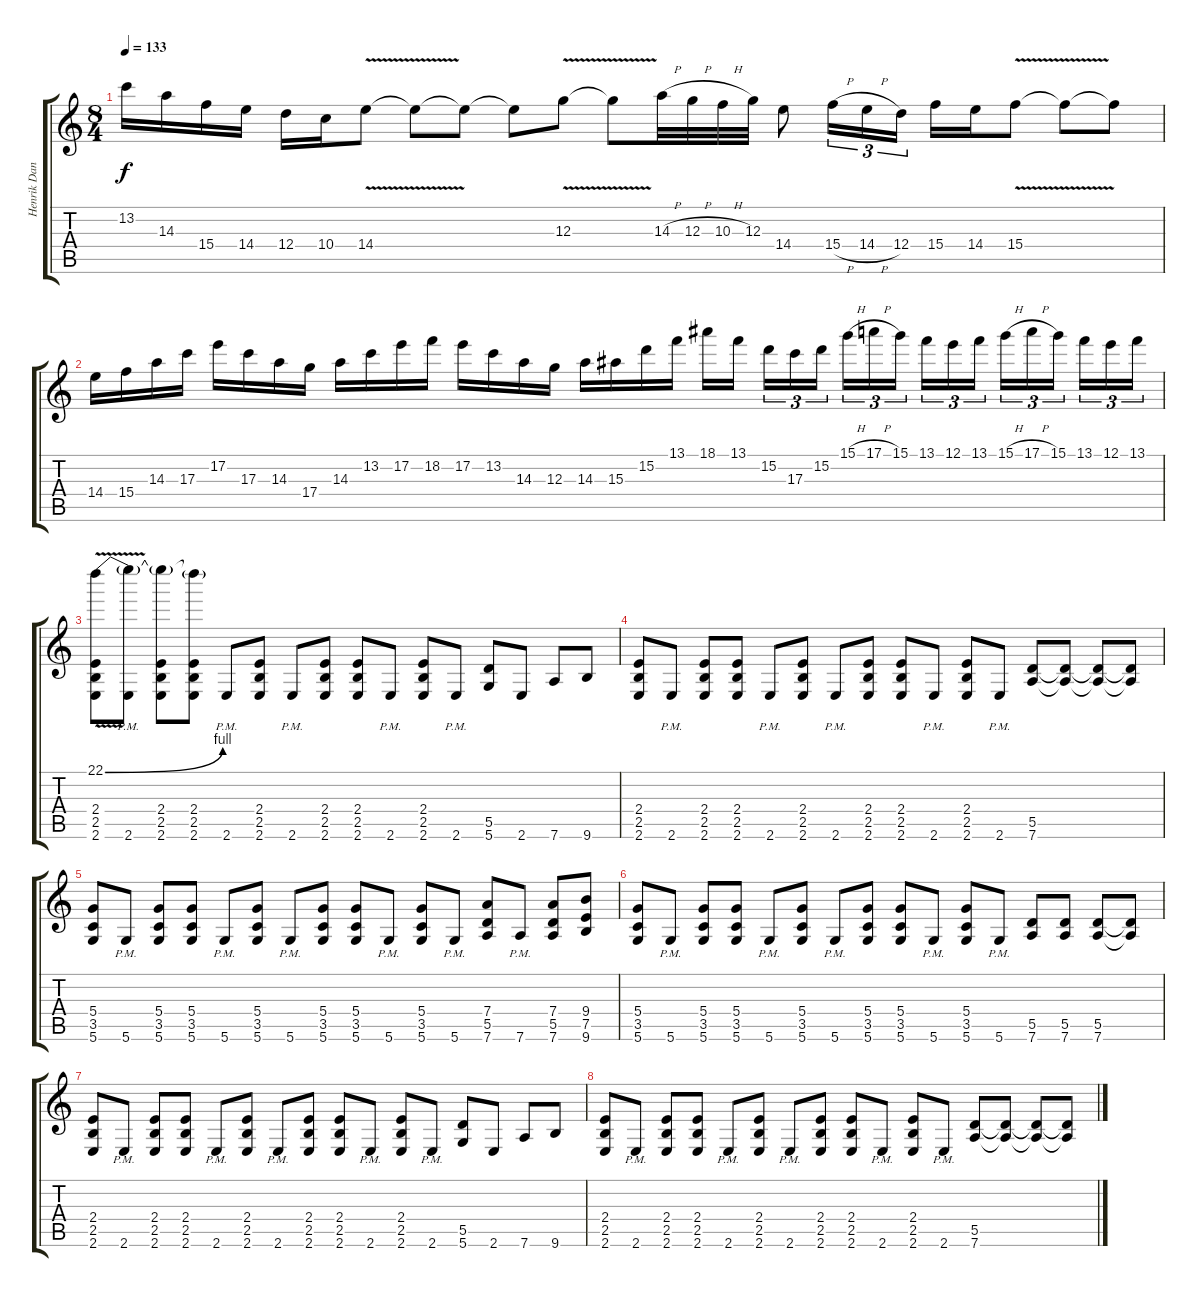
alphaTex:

\track ("Henrik Danhage" "Henrik Dan") {instrument distortionguitar}
\staff {score tabs}
\tuning (E4 B3 G3 D3 A2 D2) {hide}
\ts (8 4)
\tempo 133
\clef g2
\ks c
13.2.16{dy f} 14.3.16 15.4.16 14.4.16 12.4.16 10.4.16 14.4{v}.8 14.4{t}.8 14.4{t}.8 14.4{t}.8 12.3{v}.8 12.3{t}.8 14.3{h}.32 12.3{h}.32 10.3{h}.32 12.3.32 14.4.8 15.4{h}.16{tu (3 2)} 14.4{h}.16{tu (3 2)} 12.4.16{tu (3 2)} 15.4.16 14.4.16 15.4{v}.8 15.4{t}.8 15.4{t}.8 |
14.4.16 15.4.16 14.3.16 17.3.16 17.2.16 17.3.16 14.3.16 17.4.16 14.3.16 13.2.16 17.2.16 18.2.16 17.2.16 13.2.16 14.3.16 12.3.16 14.3.16 15.3.16 15.2.16 13.1.16 18.1.16 13.1.16{beam splitsecondary} 15.2.16{tu (3 2)} 17.3.16{tu (3 2)} 15.2.16{tu (3 2)} 15.1{h}.16{tu (3 2)} 17.1{h}.16{tu (3 2)} 15.1.16{tu (3 2) beam splitsecondary} 13.1.16{tu (3 2)} 12.1.16{tu (3 2)} 13.1.16{tu (3 2)} 15.1{h}.16{tu (3 2)} 17.1{h}.16{tu (3 2)} 15.1.16{tu (3 2) beam splitsecondary} 13.1.16{tu (3 2)} 12.1.16{tu (3 2)} 13.1.16{tu (3 2)} |
(22.1{be (bend 0 0 60 4) v} 2.4 2.5 2.6).8 (22.1{t} 2.6{pm}).8 (22.1{t} 2.4 2.5 2.6).8 (22.1{t} 2.4 2.5 2.6).8 2.6{pm}.8 (2.4 2.5 2.6).8 2.6{pm}.8 (2.4 2.5 2.6).8 (2.4 2.5 2.6).8 2.6{pm}.8 (2.4 2.5 2.6).8 2.6{pm}.8 (5.5 5.6).8 2.6.8 7.6.8 9.6.8 |
(2.4 2.5 2.6).8 2.6{pm}.8 (2.4 2.5 2.6).8 (2.4 2.5 2.6).8 2.6{pm}.8 (2.4 2.5 2.6).8 2.6{pm}.8 (2.4 2.5 2.6).8 (2.4 2.5 2.6).8 2.6{pm}.8 (2.4 2.5 2.6).8 2.6{pm}.8 (5.5 7.6).8 (5.5{t} 7.6{t}).8 (5.5{t} 7.6{t}).8 (5.5{t} 7.6{t}).8 |
(5.4 3.5 5.6).8 5.6{pm}.8 (5.4 3.5 5.6).8 (5.4 3.5 5.6).8 5.6{pm}.8 (5.4 3.5 5.6).8 5.6{pm}.8 (5.4 3.5 5.6).8 (5.4 3.5 5.6).8 5.6{pm}.8 (5.4 3.5 5.6).8 5.6{pm}.8 (7.4 5.5 7.6).8 7.6{pm}.8 (7.4 5.5 7.6).8 (9.4 7.5 9.6).8 |
(5.4 3.5 5.6).8 5.6{pm}.8 (5.4 3.5 5.6).8 (5.4 3.5 5.6).8 5.6{pm}.8 (5.4 3.5 5.6).8 5.6{pm}.8 (5.4 3.5 5.6).8 (5.4 3.5 5.6).8 5.6{pm}.8 (5.4 3.5 5.6).8 5.6{pm}.8 (5.5 7.6).8 (5.5 7.6).8 (5.5 7.6).8 (5.5{t} 7.6{t}).8 |
(2.4 2.5 2.6).8 2.6{pm}.8 (2.4 2.5 2.6).8 (2.4 2.5 2.6).8 2.6{pm}.8 (2.4 2.5 2.6).8 2.6{pm}.8 (2.4 2.5 2.6).8 (2.4 2.5 2.6).8 2.6{pm}.8 (2.4 2.5 2.6).8 2.6{pm}.8 (5.5 5.6).8 2.6.8 7.6.8 9.6.8 |
(2.4 2.5 2.6).8 2.6{pm}.8 (2.4 2.5 2.6).8 (2.4 2.5 2.6).8 2.6{pm}.8 (2.4 2.5 2.6).8 2.6{pm}.8 (2.4 2.5 2.6).8 (2.4 2.5 2.6).8 2.6{pm}.8 (2.4 2.5 2.6).8 2.6{pm}.8 (5.5 7.6).8 (5.5{t} 7.6{t}).8 (5.5{t} 7.6{t}).8 (5.5{t} 7.6{t}).8
